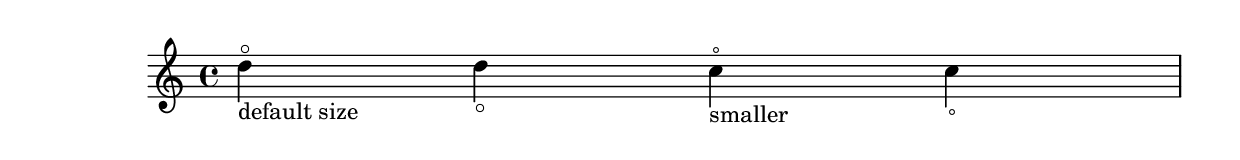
%% Do not edit this file; it is automatically
%% generated from LSR http://lsr.dsi.unimi.it
%% This file is in the public domain.
\version "2.12.2"

\header {
  lsrtags = "expressive-marks, unfretted-strings"

%% Translation of GIT committish: a874fda3641c9e02f61be5c41b215b8304b8ed00
  texidoces = "
Para hacer más pequeño el círculo de @code{\\flageolet} (armónico)
utilice la siguiente función de Scheme.

"
  doctitlees = "Cambiar el tamaño de la marca de \\flageolet"


%% Translation of GIT committish: 0a868be38a775ecb1ef935b079000cebbc64de40
  texidocde = "
Um den @code{\\flageolet}-Kreis kleiner zu machen, kann diese
Scheme-Funktion eingesetzt werden.

"
  doctitlede = "\\flageolet-Zeichen verkleinern"

%% Translation of GIT committish: 5b980ee07bba23d3633de1d371fb2926f164e295

  texidocfr = "
Il est possible de rapetisser le cercle d'un @code{\\flageolet} grâce
à une fonction Scheme.

"
  doctitlefr = "Modifier la taille d'un \\flageolet"


  texidoc = "
To make the @code{\\flageolet} circle smaller use the following Scheme
function.

"
  doctitle = "Changing \\flageolet mark size"
} % begin verbatim

smallFlageolet =
#(let ((m (make-articulation "flageolet")))
   (set! (ly:music-property m 'tweaks)
         (acons 'font-size -3
                (ly:music-property m 'tweaks)))
   m)

\layout { ragged-right = ##f }

\relative c'' {
  d4^\flageolet_\markup { default size } d_\flageolet
  c4^\smallFlageolet_\markup { smaller } c_\smallFlageolet
}

